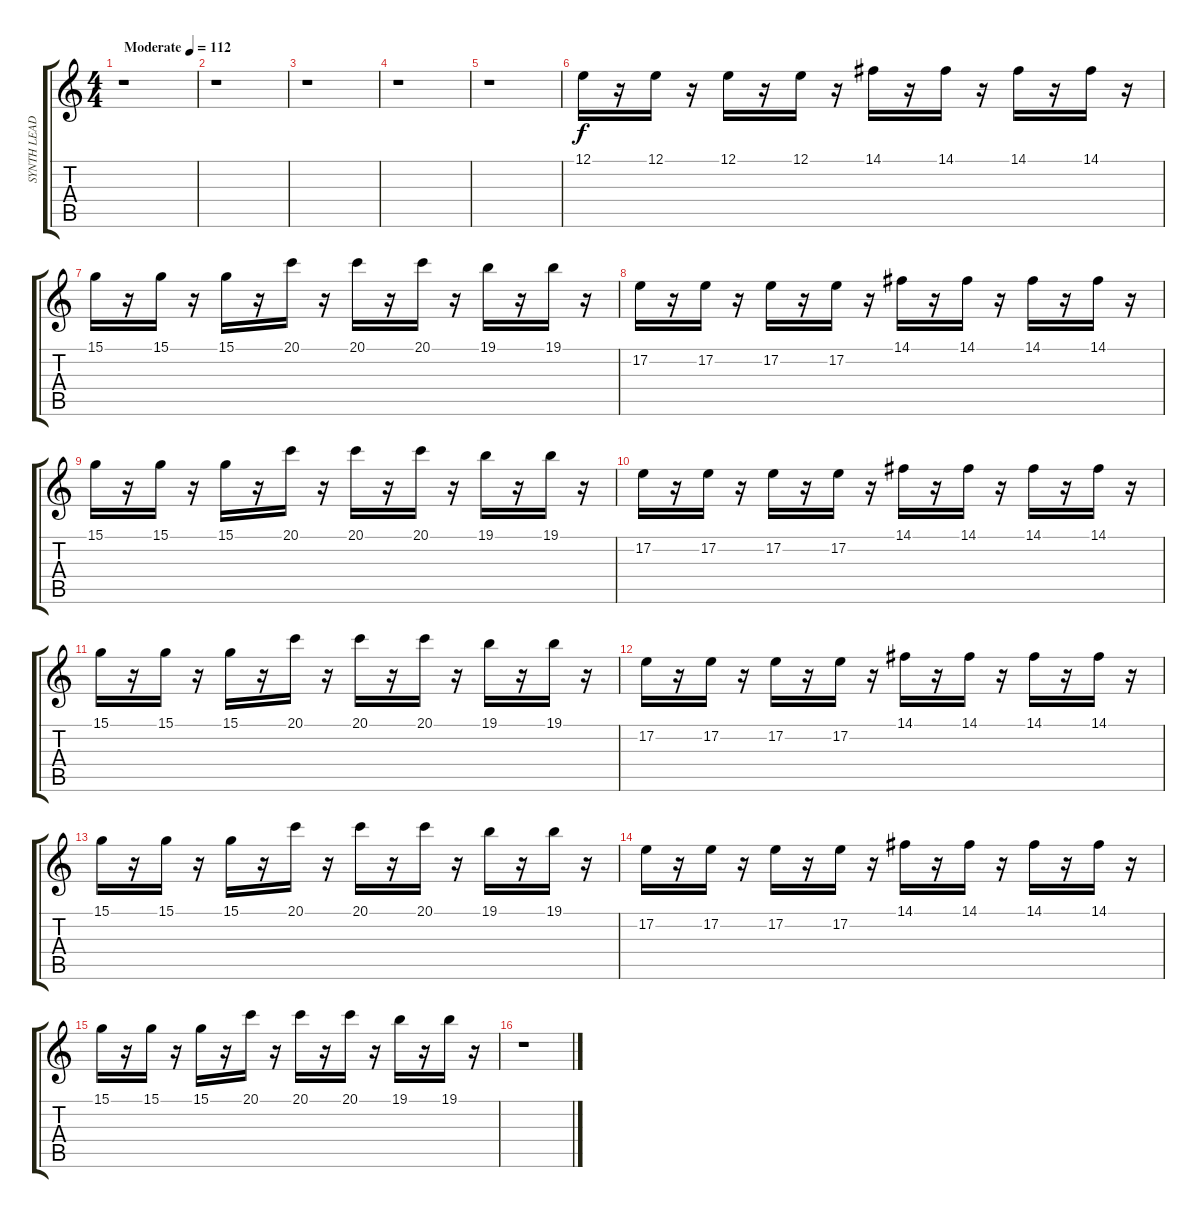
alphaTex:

\track ("SYNTH LEAD" "SYNTH LEAD") {instrument lead1square}
\staff {score tabs}
\tuning (E4 B3 G3 D3 A2 E2) {hide}
\ts (4 4)
\tempo (112 "Moderate")
\clef g2
\ks c
r.1{dy f instrument lead1square} |
r.1 |
r.1 |
r.1 |
r.1 |
12.1.16 r.16 12.1.16 r.16 12.1.16 r.16 12.1.16 r.16 14.1.16 r.16 14.1.16 r.16 14.1.16 r.16 14.1.16 r.16 |
15.1.16 r.16 15.1.16 r.16 15.1.16 r.16 20.1.16 r.16 20.1.16 r.16 20.1.16 r.16 19.1.16 r.16 19.1.16 r.16 |
17.2.16 r.16 17.2.16 r.16 17.2.16 r.16 17.2.16 r.16 14.1.16 r.16 14.1.16 r.16 14.1.16 r.16 14.1.16 r.16 |
15.1.16 r.16 15.1.16 r.16 15.1.16 r.16 20.1.16 r.16 20.1.16 r.16 20.1.16 r.16 19.1.16 r.16 19.1.16 r.16 |
17.2.16 r.16 17.2.16 r.16 17.2.16 r.16 17.2.16 r.16 14.1.16 r.16 14.1.16 r.16 14.1.16 r.16 14.1.16 r.16 |
15.1.16 r.16 15.1.16 r.16 15.1.16 r.16 20.1.16 r.16 20.1.16 r.16 20.1.16 r.16 19.1.16 r.16 19.1.16 r.16 |
17.2.16 r.16 17.2.16 r.16 17.2.16 r.16 17.2.16 r.16 14.1.16 r.16 14.1.16 r.16 14.1.16 r.16 14.1.16 r.16 |
15.1.16 r.16 15.1.16 r.16 15.1.16 r.16 20.1.16 r.16 20.1.16 r.16 20.1.16 r.16 19.1.16 r.16 19.1.16 r.16 |
17.2.16 r.16 17.2.16 r.16 17.2.16 r.16 17.2.16 r.16 14.1.16 r.16 14.1.16 r.16 14.1.16 r.16 14.1.16 r.16 |
15.1.16 r.16 15.1.16 r.16 15.1.16 r.16 20.1.16 r.16 20.1.16 r.16 20.1.16 r.16 19.1.16 r.16 19.1.16 r.16 |
r.1
